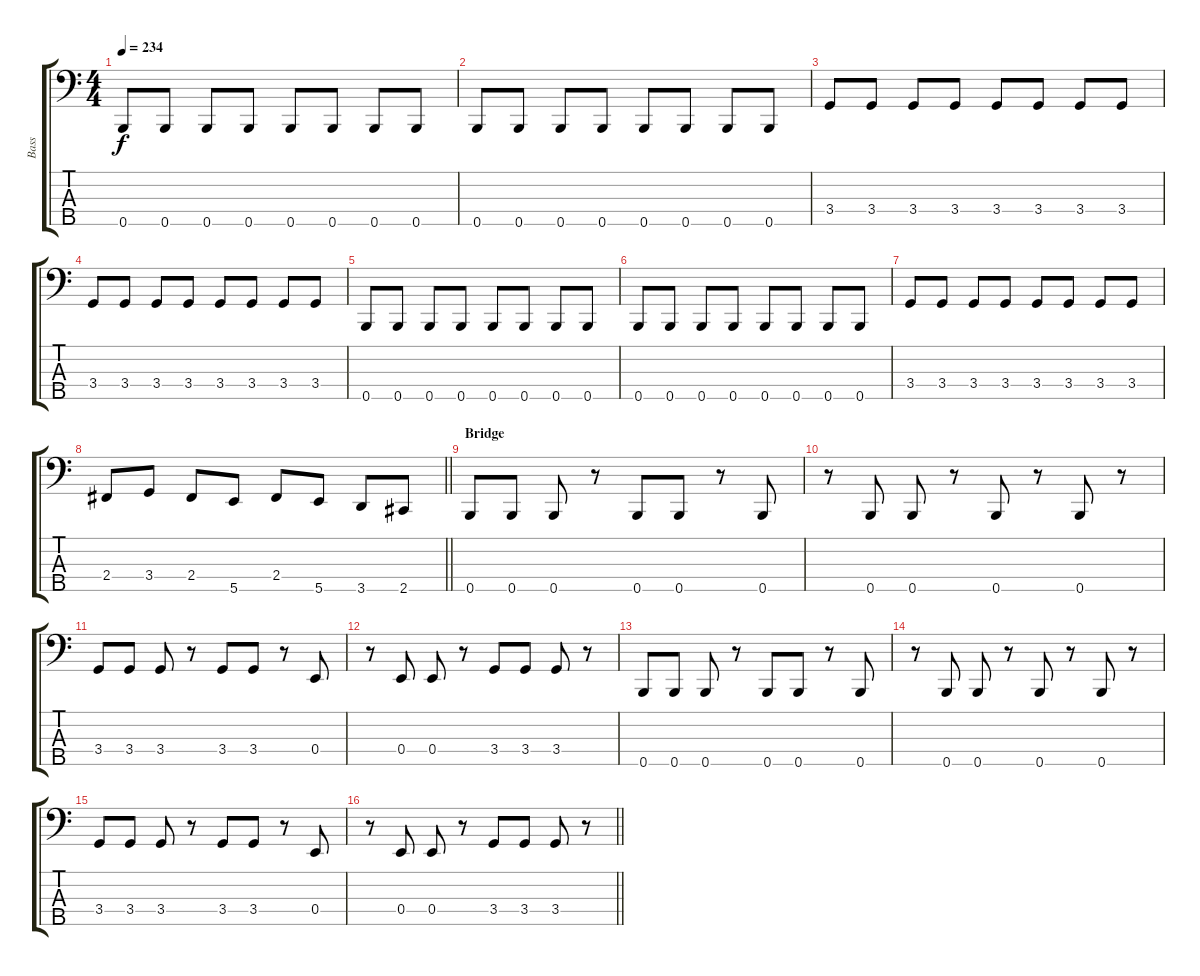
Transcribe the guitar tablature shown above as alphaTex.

\track ("Bass" "Bass") {instrument electricbasspick}
\staff {score tabs}
\tuning (G2 D2 A1 E1 B0) {hide}
\ts (4 4)
\tempo 234
\clef f4
\ks c
0.5.8{dy f} 0.5.8 0.5.8 0.5.8 0.5.8 0.5.8 0.5.8 0.5.8 |
0.5.8 0.5.8 0.5.8 0.5.8 0.5.8 0.5.8 0.5.8 0.5.8 |
3.4.8 3.4.8 3.4.8 3.4.8 3.4.8 3.4.8 3.4.8 3.4.8 |
3.4.8 3.4.8 3.4.8 3.4.8 3.4.8 3.4.8 3.4.8 3.4.8 |
0.5.8 0.5.8 0.5.8 0.5.8 0.5.8 0.5.8 0.5.8 0.5.8 |
0.5.8 0.5.8 0.5.8 0.5.8 0.5.8 0.5.8 0.5.8 0.5.8 |
3.4.8 3.4.8 3.4.8 3.4.8 3.4.8 3.4.8 3.4.8 3.4.8 |
\barLineRight lightlight
2.4.8 3.4.8 2.4.8 5.5.8 2.4.8 5.5.8 3.5.8 2.5.8 |
\section ("" "Bridge")
0.5.8 0.5.8 0.5.8 r.8 0.5.8 0.5.8 r.8 0.5.8 |
r.8 0.5.8 0.5.8 r.8 0.5.8 r.8 0.5.8 r.8 |
3.4.8 3.4.8 3.4.8 r.8 3.4.8 3.4.8 r.8 0.4.8 |
r.8 0.4.8 0.4.8 r.8 3.4.8 3.4.8 3.4.8 r.8 |
0.5.8 0.5.8 0.5.8 r.8 0.5.8 0.5.8 r.8 0.5.8 |
r.8 0.5.8 0.5.8 r.8 0.5.8 r.8 0.5.8 r.8 |
3.4.8 3.4.8 3.4.8 r.8 3.4.8 3.4.8 r.8 0.4.8 |
\barLineRight lightlight
r.8 0.4.8 0.4.8 r.8 3.4.8 3.4.8 3.4.8 r.8
